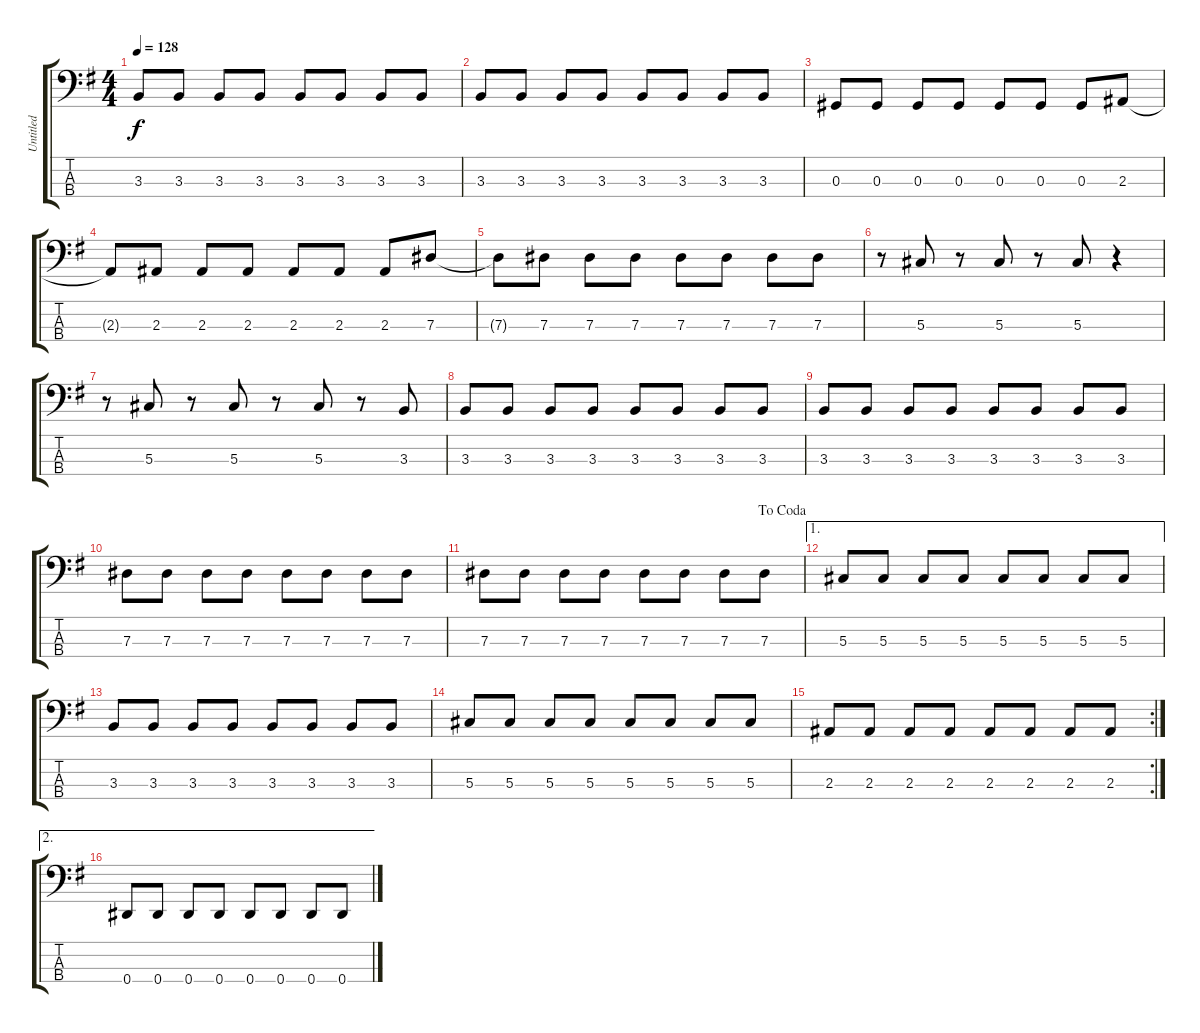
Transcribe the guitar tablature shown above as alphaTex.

\track ("Untitled" "Untitled") {instrument electricbassfinger}
\staff {score tabs}
\tuning (Gb2 Db2 Ab1 Eb1) {hide}
\ts (4 4)
\tempo 128
\clef f4
\ks g
3.3.8{dy f} 3.3.8 3.3.8 3.3.8 3.3.8 3.3.8 3.3.8 3.3.8 |
3.3.8 3.3.8 3.3.8 3.3.8 3.3.8 3.3.8 3.3.8 3.3.8 |
0.3.8 0.3.8 0.3.8 0.3.8 0.3.8 0.3.8 0.3.8 2.3.8 |
2.3{t}.8 2.3.8 2.3.8 2.3.8 2.3.8 2.3.8 2.3.8 7.3.8 |
7.3{t}.8 7.3.8 7.3.8 7.3.8 7.3.8 7.3.8 7.3.8 7.3.8 |
r.8 5.3.8 r.8 5.3.8 r.8 5.3.8 r.4 |
r.8 5.3.8 r.8 5.3.8 r.8 5.3.8 r.8 3.3.8 |
3.3.8 3.3.8 3.3.8 3.3.8 3.3.8 3.3.8 3.3.8 3.3.8 |
3.3.8 3.3.8 3.3.8 3.3.8 3.3.8 3.3.8 3.3.8 3.3.8 |
7.3.8 7.3.8 7.3.8 7.3.8 7.3.8 7.3.8 7.3.8 7.3.8 |
\jump dacoda
7.3.8 7.3.8 7.3.8 7.3.8 7.3.8 7.3.8 7.3.8 7.3.8 |
\ae 1
5.3.8 5.3.8 5.3.8 5.3.8 5.3.8 5.3.8 5.3.8 5.3.8 |
3.3.8 3.3.8 3.3.8 3.3.8 3.3.8 3.3.8 3.3.8 3.3.8 |
5.3.8 5.3.8 5.3.8 5.3.8 5.3.8 5.3.8 5.3.8 5.3.8 |
\rc 2
2.3.8 2.3.8 2.3.8 2.3.8 2.3.8 2.3.8 2.3.8 2.3.8 |
\ae 2
0.4.8 0.4.8 0.4.8 0.4.8 0.4.8 0.4.8 0.4.8 0.4.8
